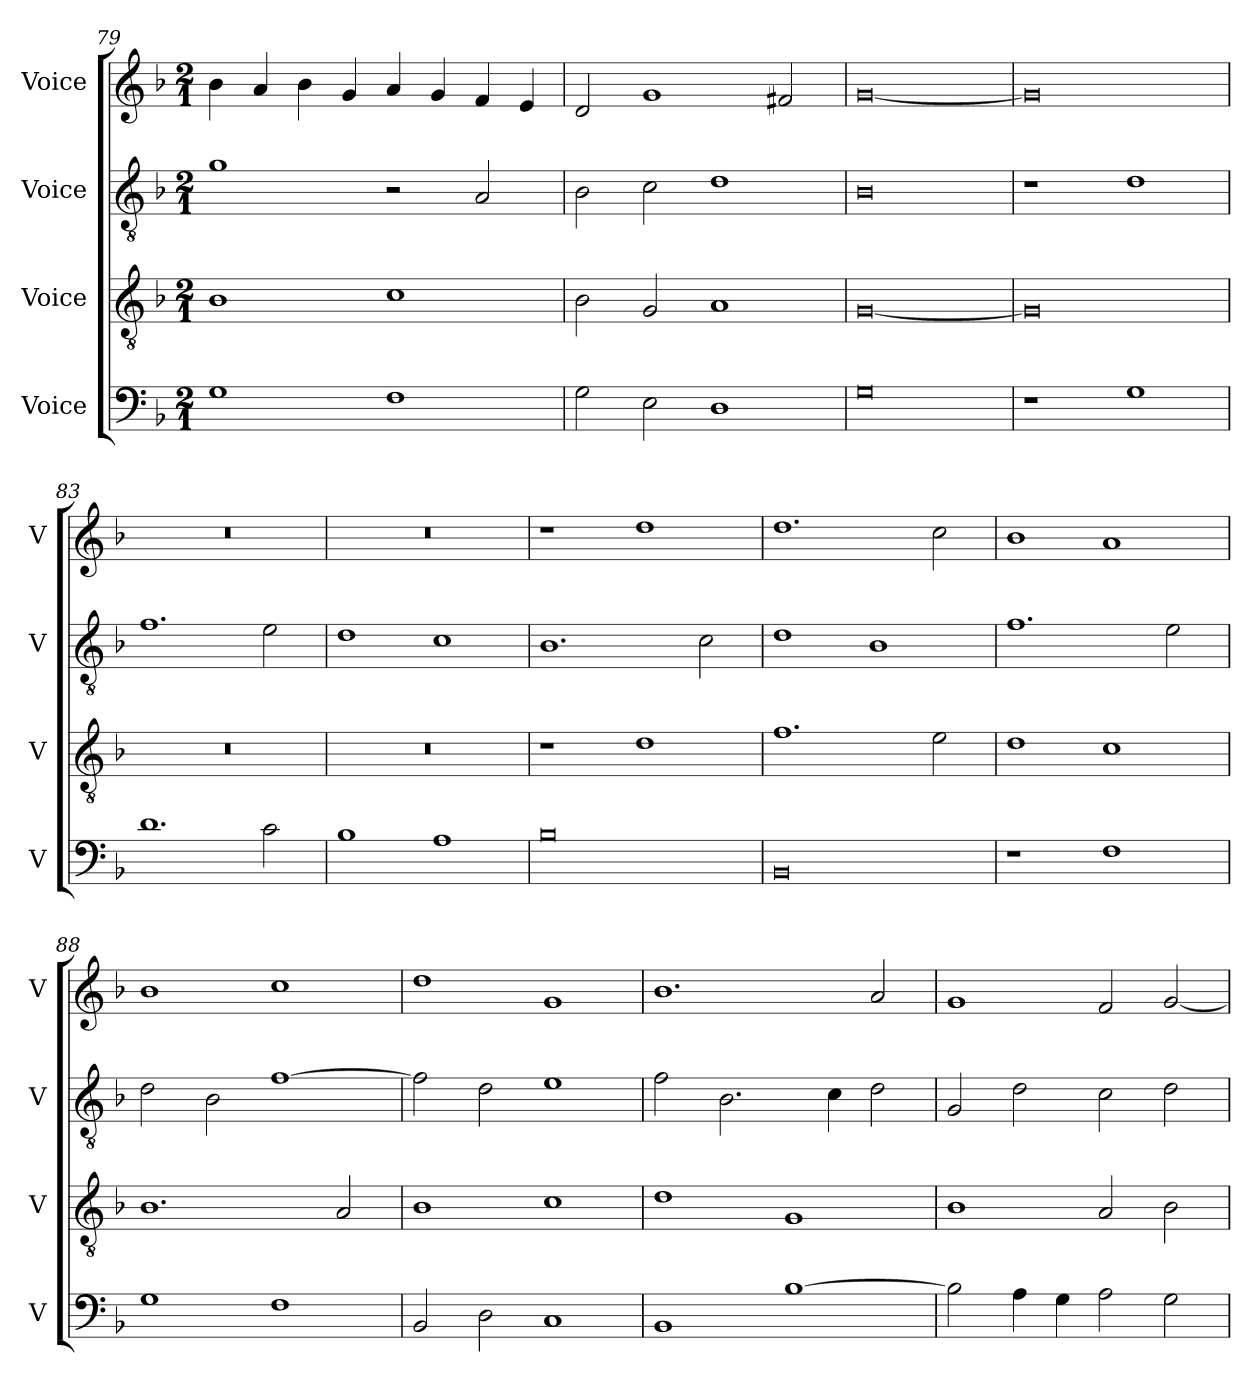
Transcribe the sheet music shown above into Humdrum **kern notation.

**kern	**kern	**kern	**kern
*part4	*part3	*part2	*part1
*staff4	*staff3	*staff2	*staff1
*I"Voice	*I"Voice	*I"Voice	*I"Voice
*I'V	*I'V	*I'V	*I'V
*clefF4	*clefGv2	*clefGv2	*clefG2
*k[b-]	*k[b-]	*k[b-]	*k[b-]
*M2/1	*M2/1	*M2/1	*M2/1
=79	=79	=79	=79
1G	1B-	1g	4b-\
.	.	.	4a/
.	.	.	4b-\
.	.	.	4g/
1F	1c	2r	4a/
.	.	.	4g/
.	.	2A/	4f/
.	.	.	4e/
=80	=80	=80	=80
2G\	2B-\	2B-\	2d/
2E\	2G/	2c\	1g
1D	1A	1d	.
.	.	.	2f#X/
=81	=81	=81	=81
0G	[0G	0B-	[0g
=82	=82	=82	=82
1r	0G]	1r	0g]
1G	.	1d	.
=83	=83	=83	=83
1.d	0r	1.f	0r
2c\	.	2e\	.
=84	=84	=84	=84
1B-	0r	1d	0r
1A	.	1c	.
=85	=85	=85	=85
0B-	1r	1.B-	1r
.	1d	.	1dd
.	.	2c\	.
!!LO:LB:g=z
=86	=86	=86	=86
0BB-	1.f	1d	1.dd
.	.	1B-	.
.	2e\	.	2cc\
=87	=87	=87	=87
1r	1d	1.f	1b-
1F	1c	.	1a
.	.	2e\	.
=88	=88	=88	=88
1G	1.B-	2d\	1b-
.	.	2B-\	.
1F	.	[1f	1cc
.	2A/	.	.
=89	=89	=89	=89
2BB-/	1B-	2f\]	1dd
2D\	.	2d\	.
1C	1c	1e	1g
=90	=90	=90	=90
1BB-	1d	2f\	1.b-
.	.	2.B-\	.
[1B-	1G	.	.
.	.	4c\	.
.	.	2d\	2a/
=91	=91	=91	=91
2B-\]	1B-	2G/	1g
4A\	.	2d\	.
4G\	.	.	.
2A\	2A/	2c\	2f/
2G\	2B-\	2d\	[2g/
=	=	=	=
*-	*-	*-	*-
